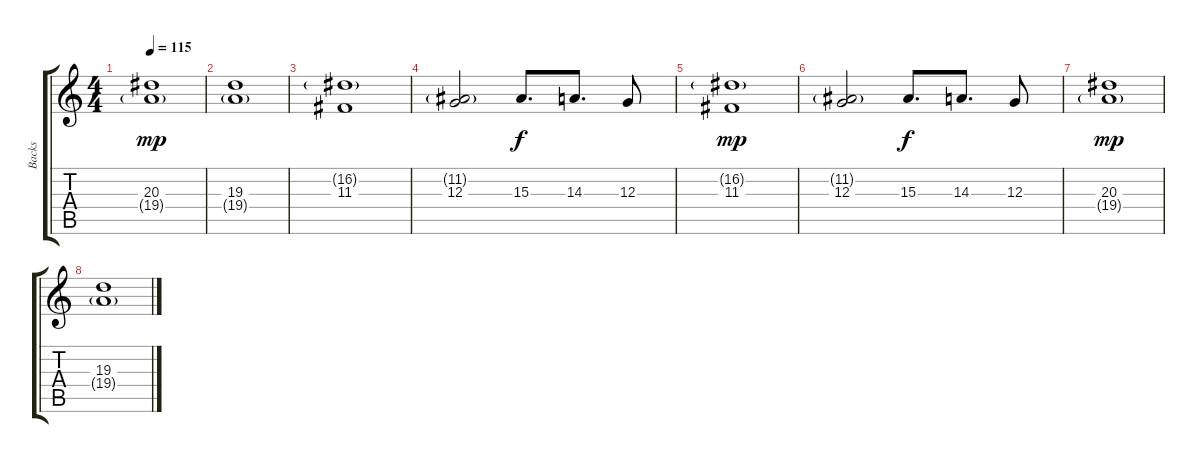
\track ("Backs" "Backs") {instrument choiraahs}
\staff {score tabs}
\tuning (E4 B3 G3 D3 A2 E2) {hide}
\ts (4 4)
\tempo 115
\clef g2
\ks c
(20.3 19.4{g}).1{dy mp} |
(19.3 19.4{g}).1 |
(16.2{g} 11.3).1 |
(11.2{g} 12.3).2 15.3.8{d dy f} 14.3.8{d} 12.3.8 |
(16.2{g} 11.3).1{dy mp} |
(11.2{g} 12.3).2 15.3.8{d dy f} 14.3.8{d} 12.3.8 |
(20.3 19.4{g}).1{dy mp} |
(19.3 19.4{g}).1{volume 8}
